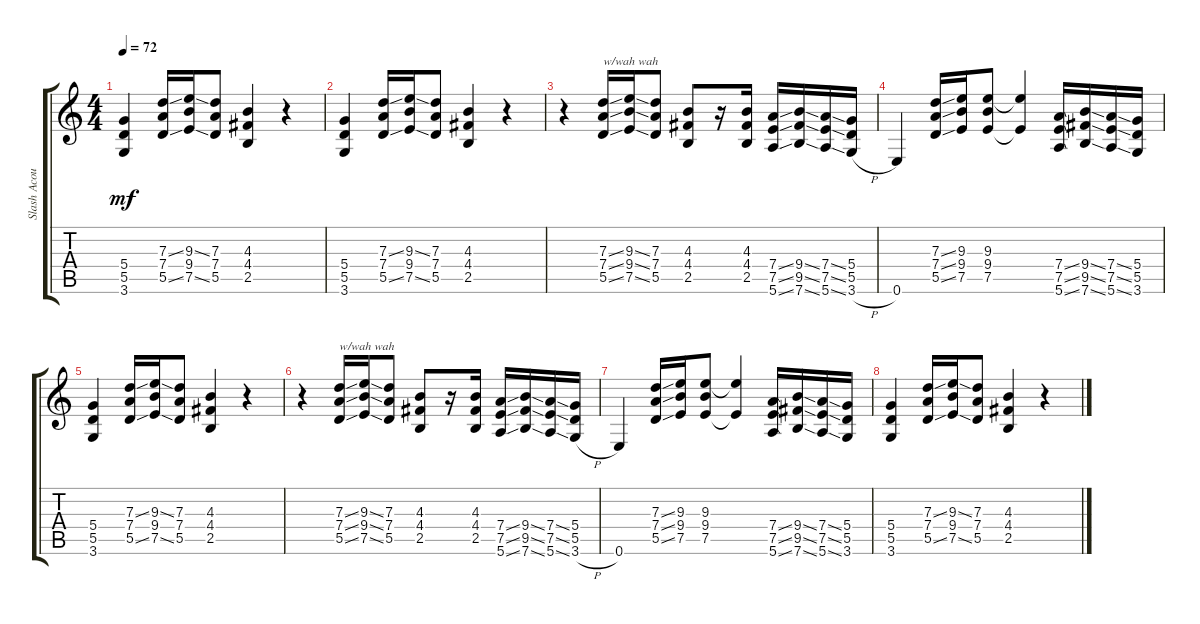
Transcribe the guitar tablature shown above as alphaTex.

\track ("Slash Acoustic " "Slash Acou") {instrument acousticguitarsteel}
\staff {score tabs}
\tuning (E4 B3 G3 D3 A2 E2) {hide}
\ts (4 4)
\tempo 72
\clef g2
\ks c
(5.4 5.5 3.6).4{dy mf} (7.3{ss} 7.4 5.5{ss}).16 (9.3{ss} 9.4 7.5{ss}).16 (7.3 7.4 5.5).8 (4.3 4.4 2.5).4 r.4 |
(5.4 5.5 3.6).4 (7.3{ss} 7.4 5.5{ss}).16 (9.3{ss} 9.4 7.5{ss}).16 (7.3 7.4 5.5).8 (4.3 4.4 2.5).4 r.4 |
r.4{instrument lead4chiff} (7.3{ss} 7.4{ss} 5.5{ss}).16{txt "w/wah wah"} (9.3{ss} 9.4{ss} 7.5{ss}).16 (7.3 7.4 5.5).8 (4.3 4.4 2.5).8 r.16 (4.3 4.4 2.5).16 (7.4{ss} 7.5{ss} 5.6{ss}).16 (9.4{ss} 9.5{ss} 7.6{ss}).16 (7.4{ss} 7.5{ss} 5.6{ss}).16 (5.4 5.5 3.6{h}).16 |
0.6.4 (7.3{ss} 7.4{ss} 5.5{ss}).16 (9.3 9.4 7.5).16 (9.3 9.4 7.5).8 (9.3{t} 7.5{t}).4 (7.4{ss} 7.5{ss} 5.6{ss}).16 (9.4{ss} 9.5{ss} 7.6{ss}).16 (7.4{ss} 7.5{ss} 5.6{ss}).16 (5.4 5.5 3.6).16 |
(5.4 5.5 3.6).4 (7.3{ss} 7.4 5.5{ss}).16 (9.3{ss} 9.4 7.5{ss}).16 (7.3 7.4 5.5).8 (4.3 4.4 2.5).4 r.4 |
r.4{instrument lead4chiff} (7.3{ss} 7.4{ss} 5.5{ss}).16{txt "w/wah wah"} (9.3{ss} 9.4{ss} 7.5{ss}).16 (7.3 7.4 5.5).8 (4.3 4.4 2.5).8 r.16 (4.3 4.4 2.5).16 (7.4{ss} 7.5{ss} 5.6{ss}).16 (9.4{ss} 9.5{ss} 7.6{ss}).16 (7.4{ss} 7.5{ss} 5.6{ss}).16 (5.4 5.5 3.6{h}).16 |
0.6.4 (7.3{ss} 7.4{ss} 5.5{ss}).16 (9.3 9.4 7.5).16 (9.3 9.4 7.5).8 (9.3{t} 7.5{t}).4 (7.4{ss} 7.5{ss} 5.6{ss}).16 (9.4{ss} 9.5{ss} 7.6{ss}).16 (7.4{ss} 7.5{ss} 5.6{ss}).16 (5.4 5.5 3.6).16 |
(5.4 5.5 3.6).4 (7.3{ss} 7.4 5.5{ss}).16 (9.3{ss} 9.4 7.5{ss}).16 (7.3 7.4 5.5).8 (4.3 4.4 2.5).4 r.4
